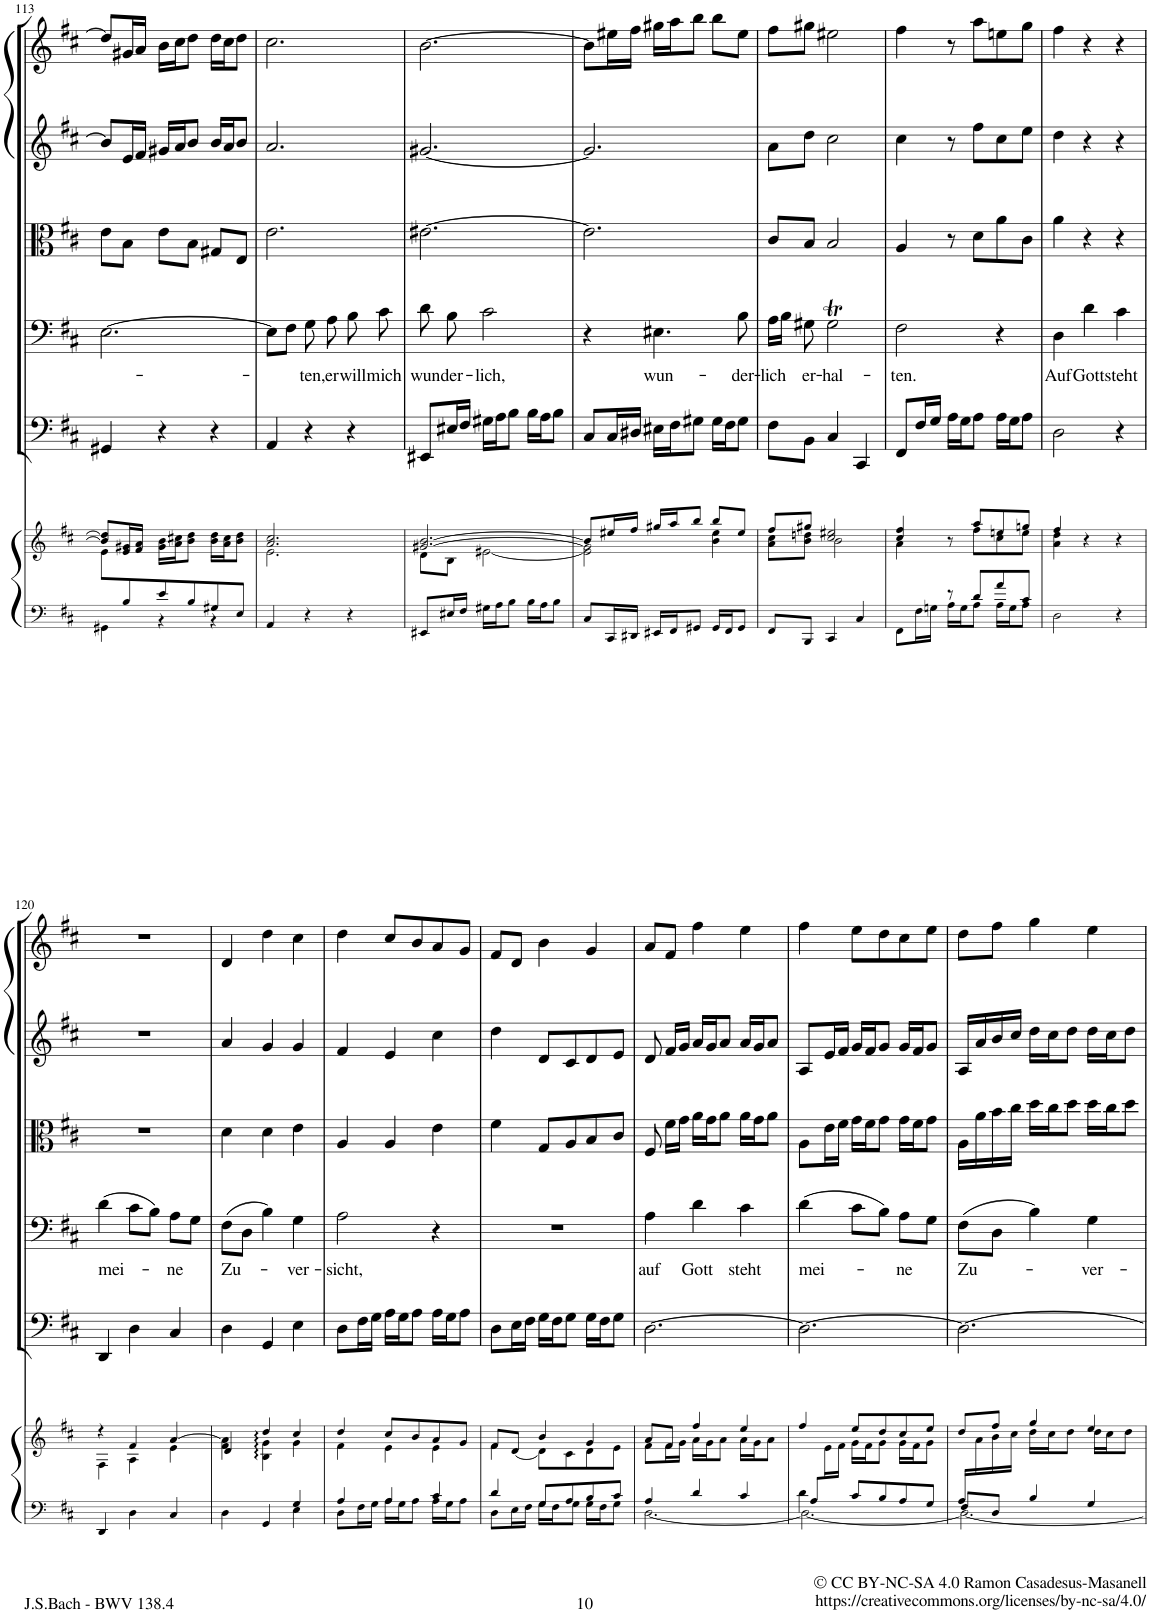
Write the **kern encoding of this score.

**kern	**kern	**kern	**kern	**text	**kern	**kern	**kern
*part6	*part6	*part5	*part4	*part4	*part3	*part2	*part1
*staff7	*staff6	*staff5	*staff4	*staff4	*staff3	*staff2	*staff1
*I"Piano reduction	*	*I"Continuo	*I"Basso	*	*I"Viola	*I"Violino II	*I"Violino I
*I'Pno	*	*	*	*	*I'Vla	*I'Vln	*I'Vln
!!LO:PB:g=z
*clefF4	*clefG2	*clefF4	*clefF4	*	*clefC3	*clefG2	*clefG2
*k[f#c#]	*k[f#c#]	*k[f#c#]	*k[f#c#]	*	*k[f#c#]	*k[f#c#]	*k[f#c#]
*M3/4	*M3/4	*M3/4	*M3/4	*	*M3/4	*M3/4	*M3/4
=113	=113	=113	=113	=113	=113	=113	=113
*^	*^	*	*	*	*	*	*
8ryy	4GG#X\	8b/] 8dd/]L	8e\L	4GG#X/	[2.E\	.	8e\L	8b/L]	8dd/L]
8B/	.	16e/ 16g#X/L	2ryy	.	.	.	8B\J	16e/L	16g#X/L
.	.	16f#/ 16a/JJ	.	.	.	.	.	16f#/JJ	16a/JJ
8e/	4r	16g#\ 16b\LL	.	4r	.	.	8e\L	16g#X/LL	16b\LL
.	.	16a\ 16cc#X\J	.	.	.	.	.	16a/J	16cc#\J
8B/	.	8b\ 8dd\J	.	.	.	.	8B\J	8b/J	8dd\J
8G#X/	4r	16b\ 16dd\LL	.	4r	.	.	8G#X/L	16b/LL	16dd\LL
.	.	16a\ 16cc#\J	.	.	.	.	.	16a/J	16cc#\J
8E/J	.	8b\ 8dd\J	8ryy	.	.	.	8E/J	8b/J	8dd\J
*v	*v	*	*	*	*	*	*	*	*
=114	=114	=114	=114	=114	=114	=114	=114	=114
4AA/	2.a/ 2.cc#/	2.e\	4AA/	8E\L]	.	2.e\	2.a/	2.cc#\
.	.	.	.	8F#\J	.	.	.	.
!	!	!	!	!	!LO:LY:b	!	!	!
4r	.	.	4r	8G\	-ten,	.	.	.
!	!	!	!	!	!LO:LY:b	!	!	!
.	.	.	.	8A\	er	.	.	.
!	!	!	!	!	!LO:LY:b	!	!	!
4r	.	.	4r	8B\	will	.	.	.
!	!	!	!	!	!LO:LY:b	!	!	!
.	.	.	.	8c#\	mich	.	.	.
=115	=115	=115	=115	=115	=115	=115	=115	=115
!	!	!	!	!	!LO:LY:b	!	!	!
8EE#X/L	[2.g#X/ [2.b/	8d\L	8EE#X/L	8d\	wun-	[2.e#X\	[2.g#X/	[2.b\
!	!	!	!	!	!LO:LY:b	!	!	!
16E#X/L	.	8B\J	16E#X/L	8B\	-der-	.	.	.
16F#/JJ	.	.	16F#/JJ	.	.	.	.	.
!	!	!	!	!	!LO:LY:b	!	!	!
16G#X\LL	.	[2e#X\	16G#X\LL	2c#\	-lich,	.	.	.
16A\J	.	.	16A\J	.	.	.	.	.
8B\J	.	.	8B\J	.	.	.	.	.
16B\LL	.	.	16B\LL	.	.	.	.	.
16A\J	.	.	16A\J	.	.	.	.	.
8B\J	.	.	8B\J	.	.	.	.	.
=116	=116	=116	=116	=116	=116	=116	=116	=116
8C#/L	8b/L]	2e#\] 2g#\]	8C#/L	4r	.	2.e#\]	2.g#/]	8b\L]
16CC#/L	16ee#X/L	.	16C#/L	.	.	.	.	16ee#X\L
16DD#X/JJ	16ff#/JJ	.	16D#X/JJ	.	.	.	.	16ff#\JJ
!	!	!	!	!	!LO:LY:b	!	!	!
16EE#X/LL	16gg#X/LL	.	16E#X\LL	4.E#X\	wun-	.	.	16gg#X\LL
16FF#/J	16aa/J	.	16F#\J	.	.	.	.	16aa\J
8GG#X/J	8bb/J	.	8G#X\J	.	.	.	.	8bb\J
16GG#/LL	8bb/L	4b\ 4ee#\	16G#\LL	.	.	.	.	8bb\L
16FF#/J	.	.	16F#\J	.	.	.	.	.
!	!	!	!	!	!LO:LY:b	!	!	!
8GG#/J	8ee#/J	.	8G#\J	8B\	-der-	.	.	8ee#\J
=117	=117	=117	=117	=117	=117	=117	=117	=117
!	!	!	!	!	!LO:LY:b	!	!	!
8FF#/L	8ff#/L	8a\ 8cc#\L	8F#\L	16A\LL	-lich	8c#/L	8a\L	8ff#\L
.	.	.	.	16B\JJ	.	.	.	.
!	!	!	!	!	!LO:LY:b	!	!	!
8BBB/J	8gg#X/J	8b\ 8ddn\J	8BB\J	8G#X\	er-	8B/J	8dd\J	8gg#X\J
!	!	!	!	!	!LO:LY:b	!	!	!
4CC#/	2cc#/ 2ee#X/	2b\	4C#/	2G#t\	-hal-	2B/	2cc#\	2ee#X\
4C#/	.	.	4CC#/	.	.	.	.	.
=118	=118	=118	=118	=118	=118	=118	=118	=118
*^	*	*	*	*	*	*	*	*
!	!	!	!	!	!	!LO:LY:b	!	!	!
4ryy	8FF#\L	4cc#/ 4ff#/	4a\	8FF#/L	2F#\	-ten.	4A/	4cc#\	4ff#\
.	16F#\L	.	.	16F#/L	.	.	.	.	.
.	16Gn\JJ	.	.	16G/JJ	.	.	.	.	.
8r	16A\LL	8r	8ryy	16A\LL	.	.	8r	8r	8r
.	16G\J	.	.	16G\J	.	.	.	.	.
8d/L	8A\J	8aa/L	8ff#\L	8A\J	.	.	8d\L	8ff#\L	8aa\L
8a/	16A\LL	8een/	8cc#\	16A\LL	4r	.	8a\	8cc#\	8een\
.	16G\J	.	.	16G\J	.	.	.	.	.
8c#/J	8A\J	8ggn/J	8ee\J	8A\J	.	.	8c#\J	8ee\J	8gg\J
=119	=119	=119	=119	=119	=119	=119	=119	=119	=119
!	!	!	!	!	!	!LO:LY:b	!	!	!
*v	*v	*	*	*	*	*	*	*	*
2D\	4ff#/	4a\ 4dd\	2D\	4D\	Auf	4a\	4dd\	4ff#\
!	!	!	!	!	!LO:LY:b	!	!	!
.	4r	4ryy	.	4d\	Gott	4r	4r	4r
!	!	!	!	!	!LO:LY:b	!	!	!
4r	4r	4ryy	4r	4c#\	steht	4r	4r	4r
!!LO:LB:g=z
=120	=120	=120	=120	=120	=120	=120	=120	=120
!	!	!	!	!	!LO:LY:b	!	!	!
4DD/	4r	4F#\	4DD/	(4d\	mei-	2.r	2.r	2.r
4D\	4f#/	4A\	4D\	8c#\L	.	.	.	.
.	.	.	.	8B\J)	.	.	.	.
!	!	!	!	!	!LO:LY:b	!	!	!
4C#/	[4a/	4e\	4C#/	8A\L	-ne	.	.	.
.	.	.	.	8G\J	.	.	.	.
=121	=121	=121	=121	=121	=121	=121	=121	=121
*^	*	*	*	*	*	*	*	*
!	!	!	!	!	!	!LO:LY:b	!	!	!
4D\	2ryy	4d/	4f#\ 4a\]	4D\	(8F#\L	Zu-	4d\	4a/	4d/
.	.	.	.	.	8D\J	.	.	.	.
4GG/	.	4dd:/	4B\ 4g\	4GG/	4B\)	.	4d\	4g/	4dd\
!	!	!	!	!	!	!LO:LY:b	!	!	!
4G/	4E\	4cc#/	4g\	4E\	4G\	-ver-	4e\	4g/	4cc#\
=122	=122	=122	=122	=122	=122	=122	=122	=122	=122
!	!	!	!	!	!	!LO:LY:b	!	!	!
4A/	8D\L	4dd/	4f#\	8D\L	2A\	-sicht,	4A/	4f#/	4dd\
.	16F#\L	.	.	16F#\L	.	.	.	.	.
.	16G\JJ	.	.	16G\JJ	.	.	.	.	.
4A/	16A\LL	8cc#/L	4e\	16A\LL	.	.	4A/	4e/	8cc#/L
.	16G\J	.	.	16G\J	.	.	.	.	.
.	8A\J	8b/	.	8A\J	.	.	.	.	8b/
4c#/	16A\LL	8a/	4e\	16A\LL	4r	.	4e\	4cc#\	8a/
.	16G\J	.	.	16G\J	.	.	.	.	.
.	8A\J	8g/J	.	8A\J	.	.	.	.	8g/J
=123	=123	=123	=123	=123	=123	=123	=123	=123	=123
4d/	8D\L	8f#/L	4f#\	8D\L	2.r	.	4f#\	4dd\	8f#/L
.	16E\L	[<8d/J	.	16E\L	.	.	.	.	8d/J
.	16F#\JJ	.	.	16F#\JJ	.	.	.	.	.
8G/L	16G\LL	4b/	8d\L]	16G\LL	.	.	8G/L	8d/L	4b\
.	16F#\J	.	.	16F#\J	.	.	.	.	.
8A/	8G\J	.	8c#\	8G\J	.	.	8A/	8c#/	.
8B/	16G\LL	4g/	8d\	16G\LL	.	.	8B/	8d/	4g/
.	16F#\J	.	.	16F#\J	.	.	.	.	.
8c#/J	8G\J	.	8e\J	8G\J	.	.	8c#/J	8e/J	.
=124	=124	=124	=124	=124	=124	=124	=124	=124	=124
!	!	!	!	!	!	!LO:LY:b	!	!	!
4A/	[2.D\	8a/L	8f#\L	[2.D\	4A\	auf	8F#/	8d/	8a/L
.	.	8f#/J	16f#\L	.	.	.	16f#\LL	16f#/LL	8f#/J
.	.	.	16g\JJ	.	.	.	16g\JJ	16g/JJ	.
!	!	!	!	!	!	!LO:LY:b	!	!	!
4d/	.	4ff#/	16a\LL	.	4d\	Gott	16a\LL	16a/LL	4ff#\
.	.	.	16g\J	.	.	.	16g\J	16g/J	.
.	.	.	8a\J	.	.	.	8a\J	8a/J	.
!	!	!	!	!	!	!LO:LY:b	!	!	!
4c#/	.	4ee/	16a\LL	.	4c#\	steht	16a\LL	16a/LL	4ee\
.	.	.	16g\J	.	.	.	16g\J	16g/J	.
.	.	.	8a\J	.	.	.	8a\J	8a/J	.
=125	=125	=125	=125	=125	=125	=125	=125	=125	=125
*	*^	*	*	*	*	*	*	*	*
!	!	!	!	!	!	!	!LO:LY:b	!	!	!
8A/L	4d\	2.D\_	4ff#/	8ryy	2.D\_	(4d\	mei-	8A\L	8A/L	4ff#\
2ryy	.	.	.	16e\L	.	.	.	16e\L	16e/L	.
.	.	.	.	16f#\JJ	.	.	.	16f#\JJ	16f#/JJ	.
.	8c#/L	.	8ee/L	16g\LL	.	8c#\L	.	16g\LL	16g/LL	8ee\L
.	.	.	.	16f#\J	.	.	.	16f#\J	16f#/J	.
.	8B/	.	8dd/	8g\J	.	8B\J)	.	8g\J	8g/J	8dd\
!	!	!	!	!	!	!	!LO:LY:b	!	!	!
.	8A/	.	8cc#/	16g\LL	.	8A\L	-ne	16g\LL	16g/LL	8cc#\
.	.	.	.	16f#\J	.	.	.	16f#\J	16f#/J	.
8ryy	8G/J	.	8ee/J	8g\J	.	8G\J	.	8g\J	8g/J	8ee\J
=126	=126	=126	=126	=126	=126	=126	=126	=126	=126	=126
!	!	!	!	!	!	!	!LO:LY:b	!	!	!
16A/LL	8F#/L	2.D\_	8dd/L	16ryy	2.D\_	(8F#\L	Zu-	16A\LL	16A/LL	8dd\L
2ryy	.	.	.	16a\	.	.	.	16a\	16a/	.
.	8D/J	.	8ff#/J	16b\	.	8D\J	.	16b\	16b/	8ff#\J
.	.	.	.	16cc#\JJ	.	.	.	16cc#\JJ	16cc#/JJ	.
.	4B/	.	4gg/	16dd\LL	.	4B\)	.	16dd\LL	16dd\LL	4gg\
.	.	.	.	16cc#\J	.	.	.	16cc#\J	16cc#\J	.
.	.	.	.	8dd\J	.	.	.	8dd\J	8dd\J	.
!	!	!	!	!	!	!	!LO:LY:b	!	!	!
.	4G/	.	4ee/	16dd\LL	.	4G\	-ver-	16dd\LL	16dd\LL	4ee\
8.ryy	.	.	.	16cc#\J	.	.	.	16cc#\J	16cc#\J	.
.	.	.	.	8dd\J	.	.	.	8dd\J	8dd\J	.
*v	*v	*v	*	*	*	*	*	*	*	*
*	*v	*v	*	*	*	*	*	*
=	=	=	=	=	=	=	=
*-	*-	*-	*-	*-	*-	*-	*-
